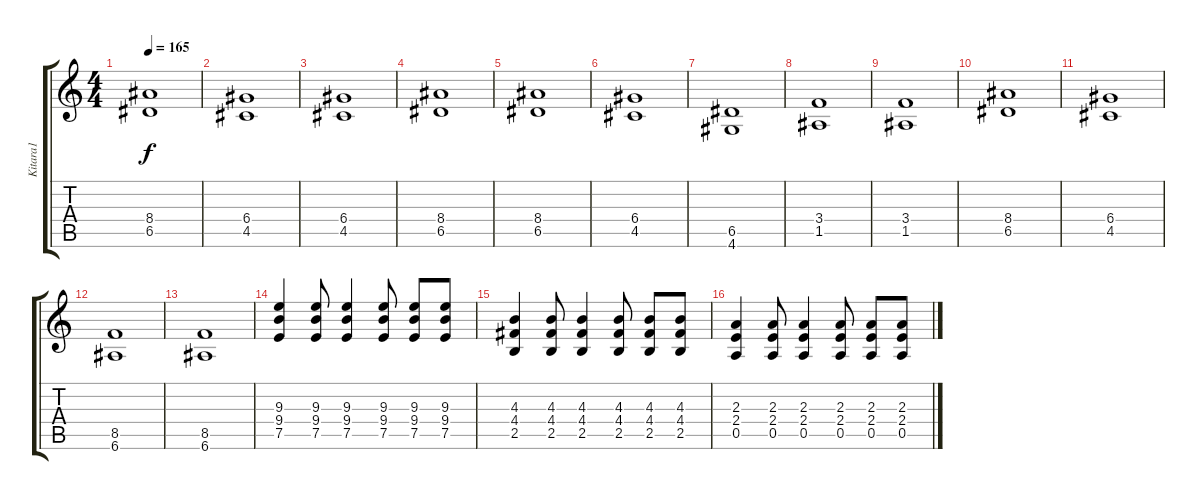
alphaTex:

\track ("Kitara1" "Kitara1") {instrument distortionguitar}
\staff {score tabs}
\tuning (E4 B3 G3 D3 A2 E2) {hide}
\ts (4 4)
\tempo 165
\clef g2
\ks c
(8.4 6.5).1{dy f} |
(6.4 4.5).1 |
(6.4 4.5).1 |
(8.4 6.5).1 |
(8.4 6.5).1 |
(6.4 4.5).1 |
(6.5 4.6).1 |
(3.4 1.5).1 |
(3.4 1.5).1 |
(8.4 6.5).1 |
(6.4 4.5).1 |
(8.5 6.6).1 |
(8.5 6.6).1 |
(9.3 9.4 7.5).4 (9.3 9.4 7.5).8 (9.3 9.4 7.5).4 (9.3 9.4 7.5).8 (9.3 9.4 7.5).8 (9.3 9.4 7.5).8 |
(4.3 4.4 2.5).4 (4.3 4.4 2.5).8 (4.3 4.4 2.5).4 (4.3 4.4 2.5).8 (4.3 4.4 2.5).8 (4.3 4.4 2.5).8 |
(2.3 2.4 0.5).4 (2.3 2.4 0.5).8 (2.3 2.4 0.5).4 (2.3 2.4 0.5).8 (2.3 2.4 0.5).8 (2.3 2.4 0.5).8
